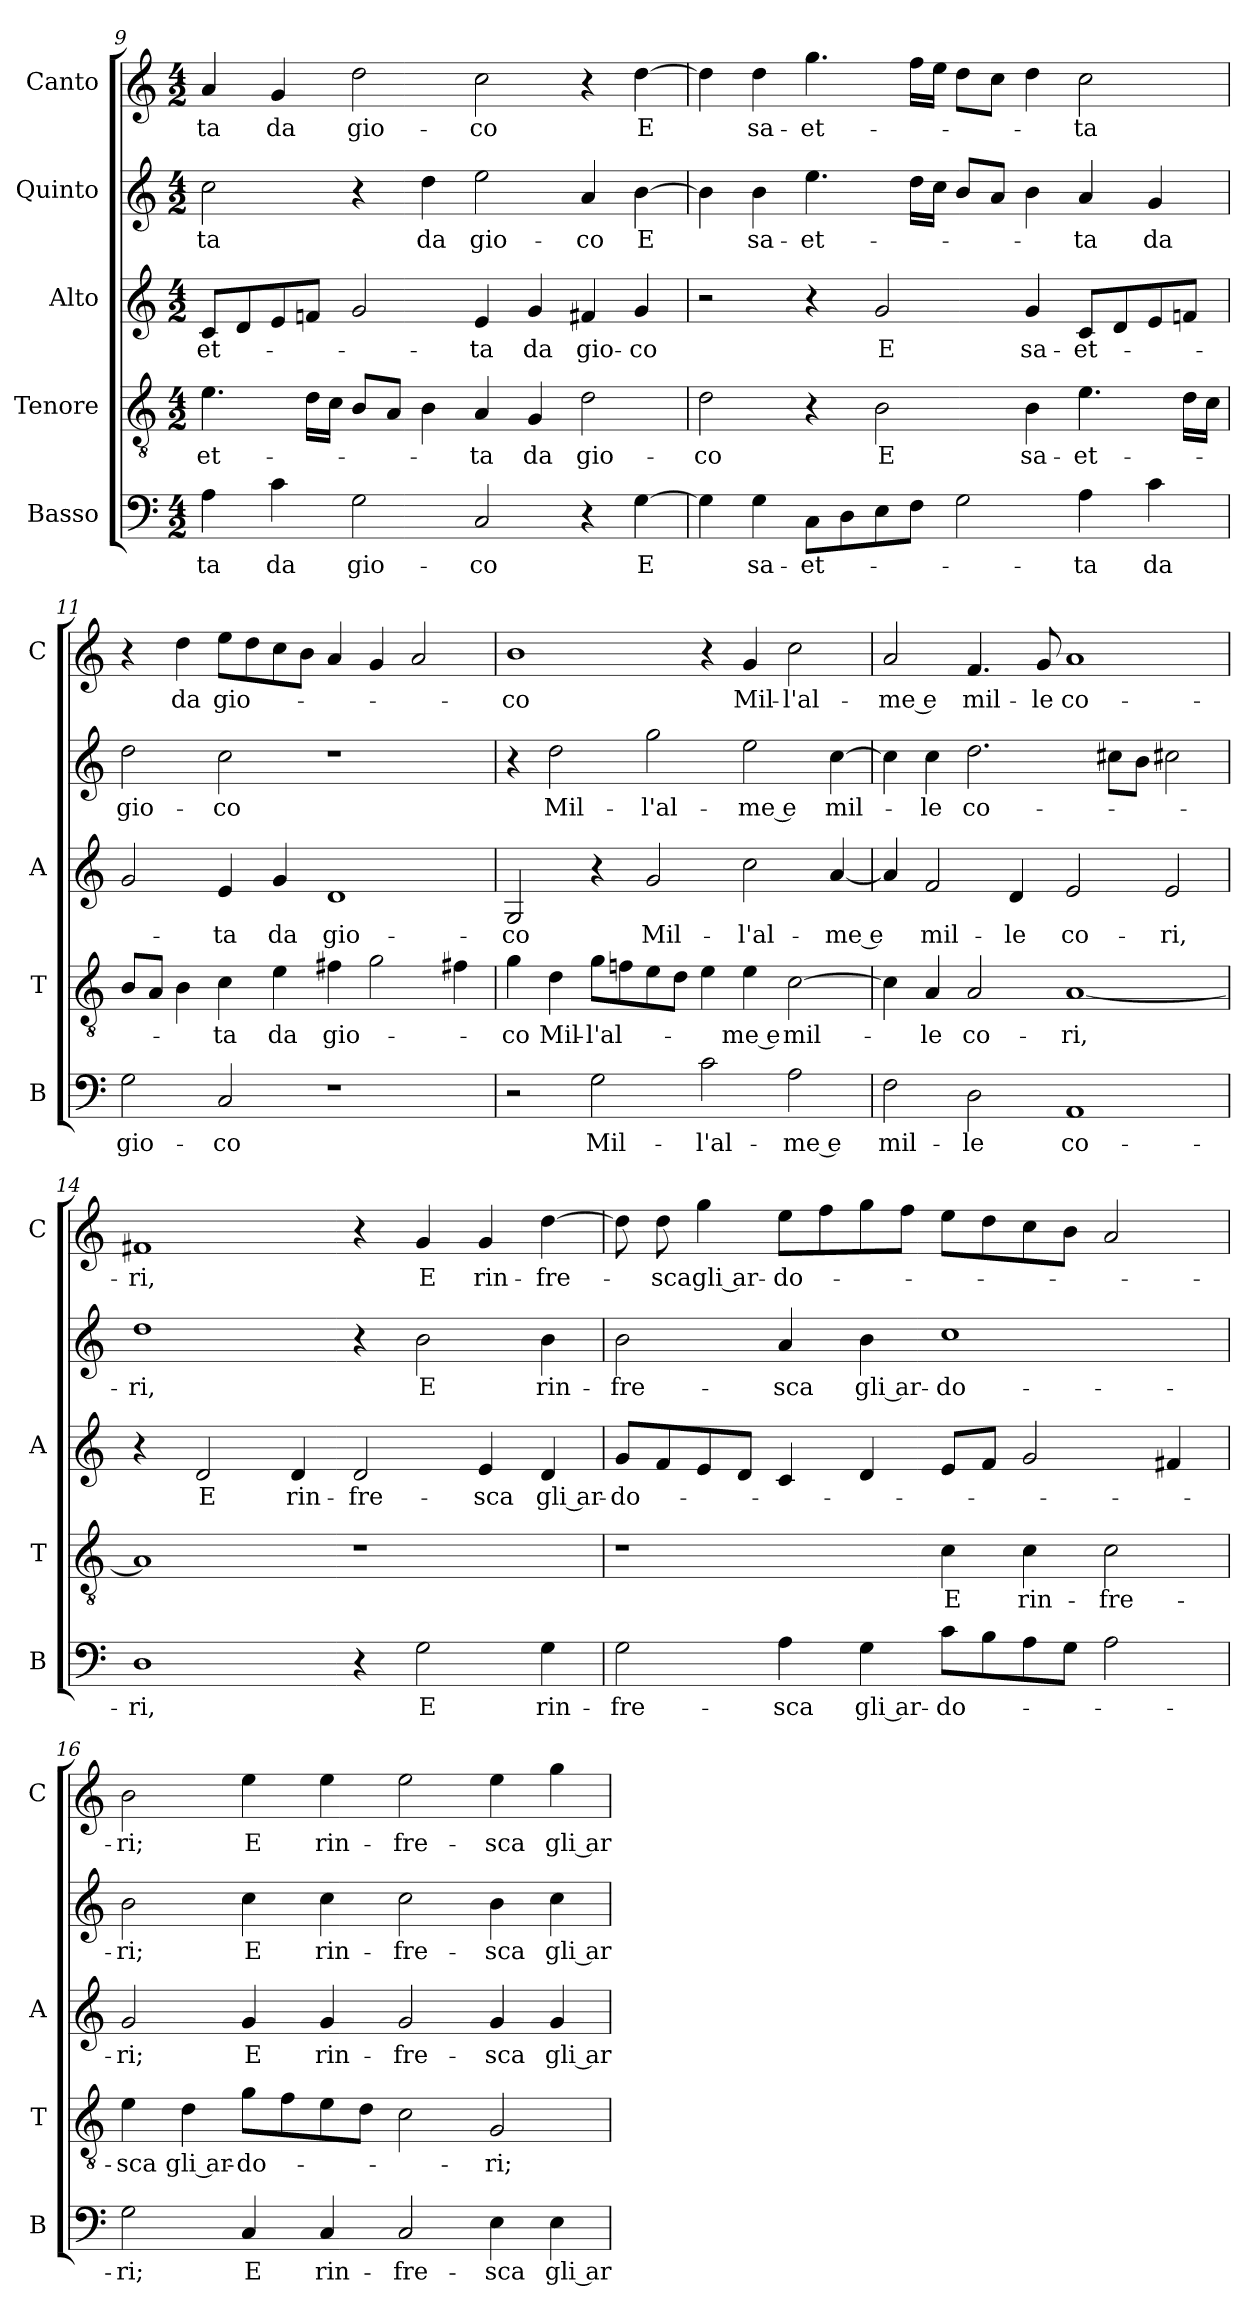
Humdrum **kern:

**kern	**text	**kern	**text	**kern	**text	**kern	**text	**kern	**text
*part5	*part5	*part4	*part4	*part3	*part3	*part2	*part2	*part1	*part1
*staff5	*staff5	*staff4	*staff4	*staff3	*staff3	*staff2	*staff2	*staff1	*staff1
*I"Basso	*	*I"Tenore	*	*I"Alto	*	*I"Quinto	*	*I"Canto	*
*I'B	*	*I'T	*	*I'A	*	*	*	*I'C	*
*clefF4	*	*clefGv2	*	*clefG2	*	*clefG2	*	*clefG2	*
*k[]	*	*k[]	*	*k[]	*	*k[]	*	*k[]	*
*M4/2	*	*M4/2	*	*M4/2	*	*M4/2	*	*M4/2	*
=9	=9	=9	=9	=9	=9	=9	=9	=9	=9
4A	-ta	4.e	-et-	8cL	-et-	2cc	-ta	4a	-ta
.	.	.	.	8d	.	.	.	.	.
4c	da	.	.	8e	.	.	.	4g	da
.	.	16dLL	.	8fnJ	.	.	.	.	.
.	.	16cJJ	.	.	.	.	.	.	.
2G	gio-	8BL	.	2g	.	4r	.	2dd	gio-
.	.	8AJ	.	.	.	.	.	.	.
.	.	4B	.	.	.	4dd	da	.	.
2C	-co	4A	-ta	4e	-ta	2ee	gio-	2cc	-co
.	.	4G	da	4g	da	.	.	.	.
4r	.	2d	gio-	4f#X	gio-	4a	-co	4r	.
[4G	E	.	.	4g	-co	[4b	E	[4dd	E
=10	=10	=10	=10	=10	=10	=10	=10	=10	=10
4G]	.	2d	-co	2r	.	4b]	.	4dd]	.
4G	sa-	.	.	.	.	4b	sa-	4dd	sa-
8CL	-et-	4r	.	4r	.	4.ee	-et-	4.gg	-et-
8D	.	.	.	.	.	.	.	.	.
8E	.	2B	E	2g	E	.	.	.	.
8FJ	.	.	.	.	.	16ddLL	.	16ffLL	.
.	.	.	.	.	.	16ccJJ	.	16eeJJ	.
2G	.	.	.	.	.	8bL	.	8ddL	.
.	.	.	.	.	.	8aJ	.	8ccJ	.
.	.	4B	sa-	4g	sa-	4b	.	4dd	.
4A	-ta	4.e	-et-	8cL	-et-	4a	-ta	2cc	-ta
.	.	.	.	8d	.	.	.	.	.
4c	da	.	.	8e	.	4g	da	.	.
.	.	16dLL	.	8fnJ	.	.	.	.	.
.	.	16cJJ	.	.	.	.	.	.	.
=11	=11	=11	=11	=11	=11	=11	=11	=11	=11
2G	gio-	8BL	.	2g	.	2dd	gio-	4r	.
.	.	8AJ	.	.	.	.	.	.	.
.	.	4B	.	.	.	.	.	4dd	da
2C	-co	4c	-ta	4e	-ta	2cc	-co	8eeL	gio-
.	.	.	.	.	.	.	.	8dd	.
.	.	4e	da	4g	da	.	.	8cc	.
.	.	.	.	.	.	.	.	8bJ	.
1r	.	4f#X	gio-	1d	gio-	1r	.	4a	.
.	.	2g	.	.	.	.	.	4g	.
.	.	.	.	.	.	.	.	2a	.
.	.	4f#X	.	.	.	.	.	.	.
=12	=12	=12	=12	=12	=12	=12	=12	=12	=12
2r	.	4g	-co	2G	-co	4r	.	1b	-co
.	.	4d	Mil-	.	.	2dd	Mil-	.	.
2G	Mil-	8gL	-l'al-	4r	.	.	.	.	.
.	.	8fn	.	.	.	.	.	.	.
.	.	8e	.	2g	Mil-	2gg	-l'al-	.	.
.	.	8dJ	.	.	.	.	.	.	.
2c	-l'al-	4e	.	.	.	.	.	4r	.
.	.	4e	-me e	2cc	-l'al-	2ee	-me e	4g	Mil-
2A	-me e	[2c	mil-	.	.	.	.	2cc	-l'al-
.	.	.	.	[4a	-me e	[4cc	mil-	.	.
=13	=13	=13	=13	=13	=13	=13	=13	=13	=13
2F	mil-	4c]	.	4a]	.	4cc]	.	2a	-me e
.	.	4A	-le	2f	mil-	4cc	-le	.	.
2D	-le	2A	co-	.	.	2.dd	co-	4.f	mil-
.	.	.	.	4d	-le	.	.	.	.
.	.	.	.	.	.	.	.	8g	-le
1AA	co-	[1A	-ri,	2e	co-	.	.	1a	co-
.	.	.	.	.	.	8cc#XL	.	.	.
.	.	.	.	.	.	8bJ	.	.	.
.	.	.	.	2e	-ri,	2cc#X	.	.	.
=14	=14	=14	=14	=14	=14	=14	=14	=14	=14
1D	-ri,	1A]	.	4r	.	1dd	-ri,	1f#X	-ri,
.	.	.	.	2d	E	.	.	.	.
.	.	.	.	4d	rin-	.	.	.	.
4r	.	1r	.	2d	-fre-	4r	.	4r	.
2G	E	.	.	.	.	2b	E	4g	E
.	.	.	.	4e	-sca	.	.	4g	rin-
4G	rin-	.	.	4d	gli ar-	4b	rin-	[4dd	-fre-
=15	=15	=15	=15	=15	=15	=15	=15	=15	=15
2G	-fre-	1r	.	8gL	-do-	2b	-fre-	8dd]	.
.	.	.	.	8f	.	.	.	8dd	-sca
.	.	.	.	8e	.	.	.	4gg	gli ar-
.	.	.	.	8dJ	.	.	.	.	.
4A	-sca	.	.	4c	.	4a	-sca	8eeL	-do-
.	.	.	.	.	.	.	.	8ff	.
4G	gli ar-	.	.	4d	.	4b	gli ar-	8gg	.
.	.	.	.	.	.	.	.	8ffJ	.
8cL	-do-	4c	E	8eL	.	1cc	-do-	8eeL	.
8B	.	.	.	8fJ	.	.	.	8dd	.
8A	.	4c	rin-	2g	.	.	.	8cc	.
8GJ	.	.	.	.	.	.	.	8bJ	.
2A	.	2c	-fre-	.	.	.	.	2a	.
.	.	.	.	4f#X	.	.	.	.	.
=16	=16	=16	=16	=16	=16	=16	=16	=16	=16
2G	-ri;	4e	-sca	2g	-ri;	2b	-ri;	2b	-ri;
.	.	4d	gli ar-	.	.	.	.	.	.
4C	E	8gL	-do-	4g	E	4cc	E	4ee	E
.	.	8f	.	.	.	.	.	.	.
4C	rin-	8e	.	4g	rin-	4cc	rin-	4ee	rin-
.	.	8dJ	.	.	.	.	.	.	.
2C	-fre-	2c	.	2g	-fre-	2cc	-fre-	2ee	-fre-
4E	-sca	2G	-ri;	4g	-sca	4b	-sca	4ee	-sca
4E	gli ar-	.	.	4g	gli ar-	4cc	gli ar-	4gg	gli ar-
=	=	=	=	=	=	=	=	=	=
*-	*-	*-	*-	*-	*-	*-	*-	*-	*-
